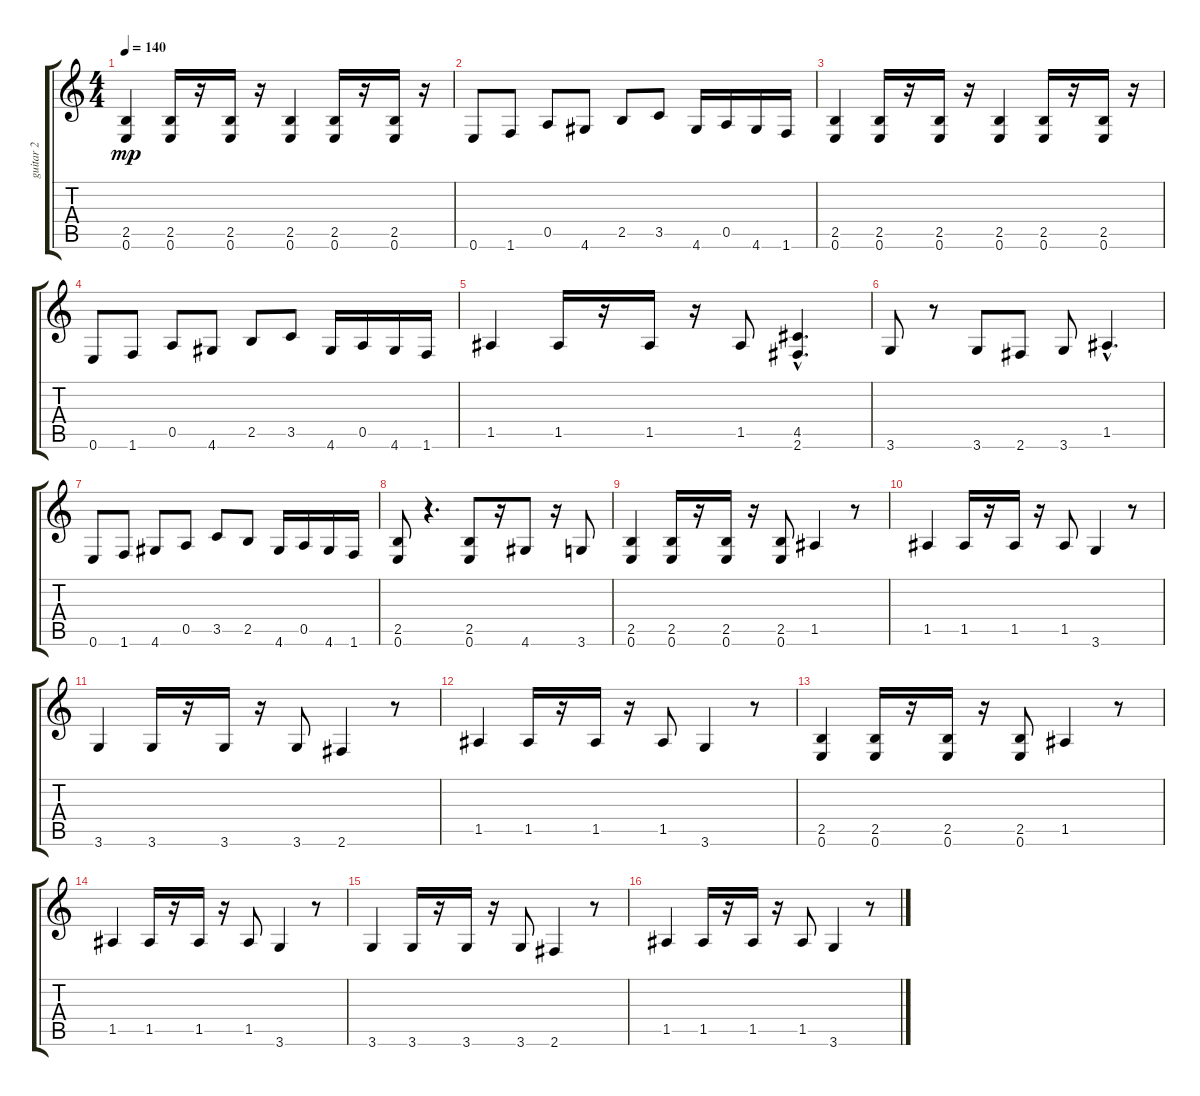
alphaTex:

\track ("guitar 2            " "guitar 2  ") {instrument distortionguitar}
\staff {score tabs}
\tuning (E4 B3 G3 D3 A2 E2) {hide}
\ts (4 4)
\tempo 140
\clef g2
\ks c
(2.5 0.6).4{dy mp} (2.5 0.6).16 r.16 (2.5 0.6).16 r.16 (2.5 0.6).4 (2.5 0.6).16 r.16 (2.5 0.6).16 r.16 |
0.6.8 1.6.8 0.5.8 4.6.8 2.5.8 3.5.8 4.6.16 0.5.16 4.6.16 1.6.16 |
(2.5 0.6).4 (2.5 0.6).16 r.16 (2.5 0.6).16 r.16 (2.5 0.6).4 (2.5 0.6).16 r.16 (2.5 0.6).16 r.16 |
0.6.8 1.6.8 0.5.8 4.6.8 2.5.8 3.5.8 4.6.16 0.5.16 4.6.16 1.6.16 |
1.5.4 1.5.16 r.16 1.5.16 r.16 1.5.8 (4.5{hac} 2.6{hac}).4{d} |
3.6.8 r.8 3.6.8 2.6.8 3.6.8 1.5{hac}.4{d} |
0.6.8 1.6.8 4.6.8 0.5.8 3.5.8 2.5.8 4.6.16 0.5.16 4.6.16 1.6.16 |
(2.5 0.6).8 r.4{d} (2.5 0.6).8 r.16 4.6.8 r.16 3.6.8 |
(2.5 0.6).4 (2.5 0.6).16 r.16 (2.5 0.6).16 r.16 (2.5 0.6).8 1.5.4 r.8 |
1.5.4 1.5.16 r.16 1.5.16 r.16 1.5.8 3.6.4 r.8 |
3.6.4 3.6.16 r.16 3.6.16 r.16 3.6.8 2.6.4 r.8 |
1.5.4 1.5.16 r.16 1.5.16 r.16 1.5.8 3.6.4 r.8 |
(2.5 0.6).4 (2.5 0.6).16 r.16 (2.5 0.6).16 r.16 (2.5 0.6).8 1.5.4 r.8 |
1.5.4 1.5.16 r.16 1.5.16 r.16 1.5.8 3.6.4 r.8 |
3.6.4 3.6.16 r.16 3.6.16 r.16 3.6.8 2.6.4 r.8 |
1.5.4 1.5.16 r.16 1.5.16 r.16 1.5.8 3.6.4 r.8
